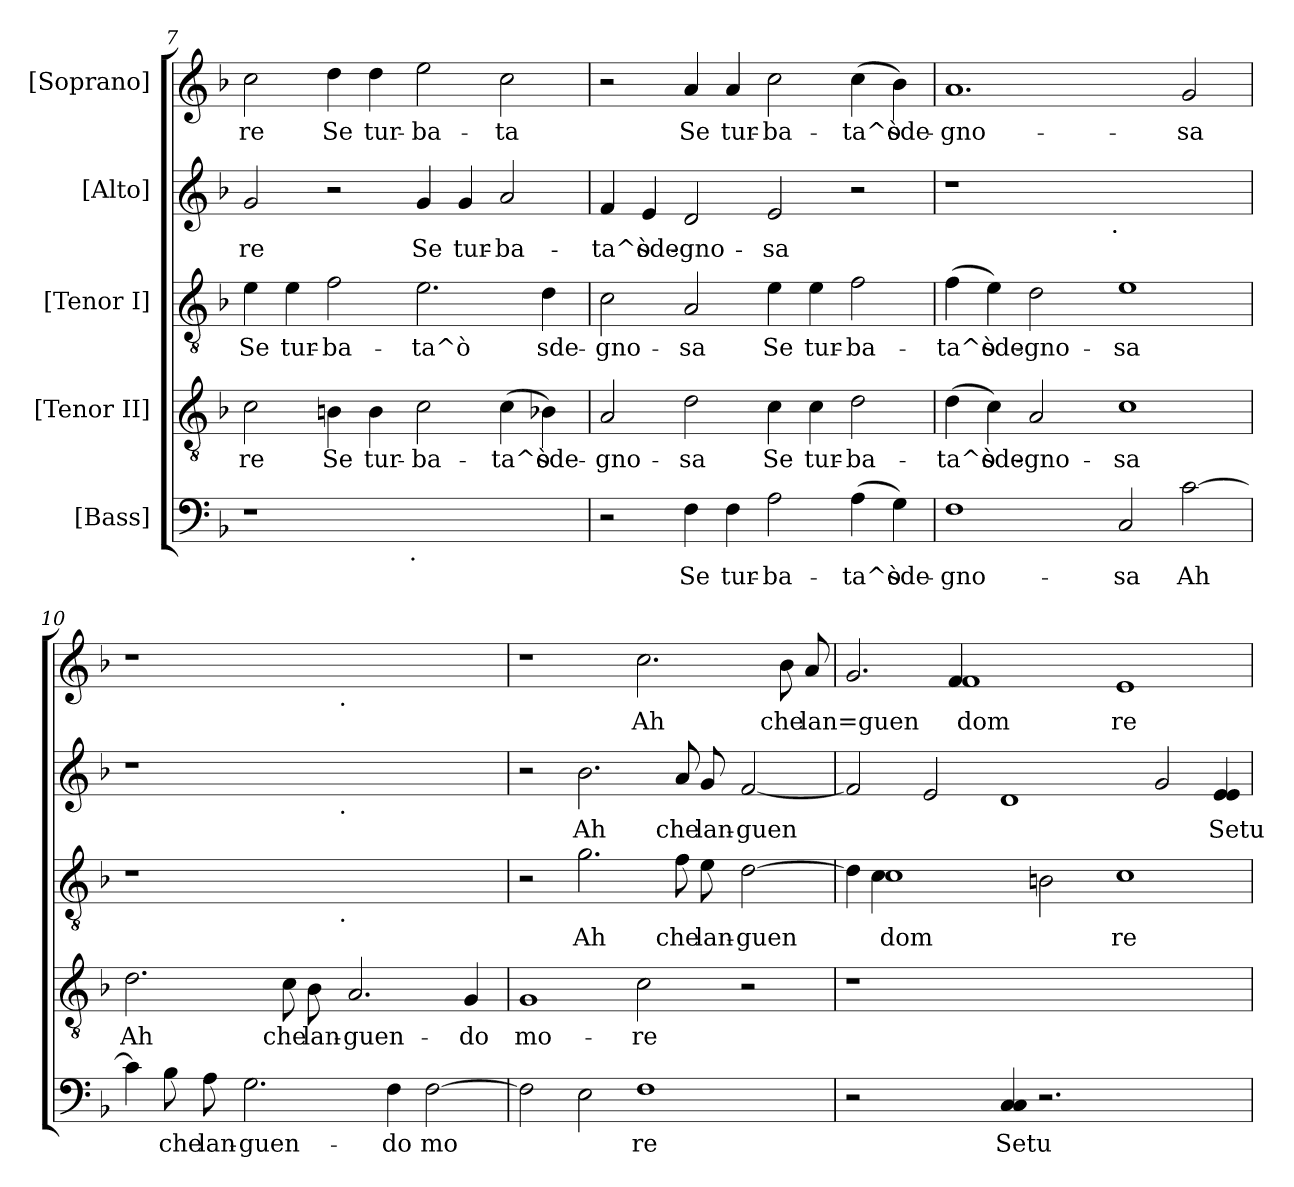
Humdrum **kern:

**kern	**text	**kern	**text	**kern	**text	**kern	**text	**kern	**text
*part5	*part5	*part4	*part4	*part3	*part3	*part2	*part2	*part1	*part1
*staff5	*staff5	*staff4	*staff4	*staff3	*staff3	*staff2	*staff2	*staff1	*staff1
*I"[Bass]	*	*I"[Tenor II]	*	*I"[Tenor I]	*	*I"[Alto]	*	*I"[Soprano]	*
!!LO:PB:g=z
*clefF4	*	*clefGv2	*	*clefGv2	*	*clefG2	*	*clefG2	*
*k[b-]	*	*k[b-]	*	*k[b-]	*	*k[b-]	*	*k[b-]	*
*F:	*	*F:	*	*F:	*	*F:	*	*F:	*
=7	=7	=7	=7	=7	=7	=7	=7	=7	=7
!	!	!	!LO:LY:b:cj	!	!LO:LY:b:cj	!	!LO:LY:b:cj	!	!LO:LY:b:cj
*^	*	*	*	*	*	*	*	*	*
1r	2ryy	.	2c\	-re	4e\	Se	2g/	-re	2cc\	-re
!	!	!	!	!	!	!LO:LY:b:cj	!	!	!	!
.	.	.	.	.	4e\	tur-	.	.	.	.
!	!	!	!	!LO:LY:b:cj	!	!LO:LY:b:cj	!	!	!	!LO:LY:b:cj
.	4ryy	.	4Bn\	Se	2f\	-ba-	2r	.	4dd\	Se
!	!	!	!	!LO:LY:b:cj	!	!	!	!	!	!LO:LY:b:cj
.	8...ryy	.	4B\	tur-	.	.	.	.	4dd\	tur-
!	!LO:TX:b:t=.	!	!	!	!	!	!	!	!	!
.	1ryy	.	.	.	.	.	.	.	.	.
!	!	!	!	!LO:LY:b:cj	!	!LO:LY:b:cj	!	!LO:LY:b:cj	!	!LO:LY:b:cj
1ryy	.	.	2c\	-ba-	2.e\	-ta^ò	4g/	Se	2ee\	-ba-
!	!	!	!	!	!	!	!	!LO:LY:b:cj	!	!
.	.	.	.	.	.	.	4g/	tur-	.	.
!	!	!	!	!LO:LY:b:cj	!	!	!	!LO:LY:b:cj	!	!LO:LY:b:cj
.	.	.	(<4c\	-ta^ò	.	.	2a/	-ba-	2cc\	-ta
!	!	!	!	!LO:LY:b:cj	!	!LO:LY:b:cj	!	!	!	!
.	.	.	4B-X\)	sde-	4d\	sde-	.	.	.	.
.	64ryy	.	.	.	.	.	.	.	.	.
=8	=8	=8	=8	=8	=8	=8	=8	=8	=8	=8
!	!	!	!	!LO:LY:b:cj	!	!LO:LY:b:cj	!	!LO:LY:b:cj	!	!
*v	*v	*	*	*	*	*	*	*	*	*
2r	.	2A/	-gno-	2c\	-gno-	4f/	-ta^ò	2r	.
!	!	!	!	!	!	!	!LO:LY:b:cj	!	!
.	.	.	.	.	.	4e/	sde-	.	.
!	!LO:LY:b:cj	!	!LO:LY:b:cj	!	!LO:LY:b:cj	!	!LO:LY:b:cj	!	!LO:LY:b:cj
4F\	Se	2d\	-sa	2A/	-sa	2d/	-gno-	4a/	Se
!	!LO:LY:b:cj	!	!	!	!	!	!	!	!LO:LY:b:cj
4F\	tur-	.	.	.	.	.	.	4a/	tur-
!	!LO:LY:b:cj	!	!LO:LY:b:cj	!	!LO:LY:b:cj	!	!LO:LY:b:cj	!	!LO:LY:b:cj
2A\	-ba-	4c\	Se	4e\	Se	2e/	-sa	2cc\	-ba-
!	!	!	!LO:LY:b:cj	!	!LO:LY:b:cj	!	!	!	!
.	.	4c\	tur-	4e\	tur-	.	.	.	.
!	!LO:LY:b:cj	!	!LO:LY:b:cj	!	!LO:LY:b:cj	!	!	!	!LO:LY:b:cj
(<4A\	-ta^ò	2d\	-ba-	2f\	-ba-	2r	.	(<4cc\	-ta^ò
!	!LO:LY:b:cj	!	!	!	!	!	!	!	!LO:LY:b:cj
4G\)	sde-	.	.	.	.	.	.	4b-\)	sde-
=9	=9	=9	=9	=9	=9	=9	=9	=9	=9
!	!LO:LY:b:cj	!	!LO:LY:b:cj	!	!LO:LY:b:cj	!	!	!	!LO:LY:b:cj
*	*	*	*	*	*	*^	*	*	*
1F	-gno-	(<4d\	-ta^ò	(<4f\	-ta^ò	1r	2ryy	.	1.a	-gno-
!	!	!	!LO:LY:b:cj	!	!LO:LY:b:cj	!	!	!	!	!
.	.	4c\)	sde-	4e\)	sde-	.	.	.	.	.
!	!	!	!LO:LY:b:cj	!	!LO:LY:b:cj	!	!	!	!	!
.	.	2A/	-gno-	2d\	-gno-	.	4ryy	.	.	.
.	.	.	.	.	.	.	8...ryy	.	.	.
!	!	!	!	!	!	!	!LO:TX:b:t=.	!	!	!
.	.	.	.	.	.	.	1ryy	.	.	.
!	!LO:LY:b:cj	!	!LO:LY:b:cj	!	!LO:LY:b:cj	!	!	!	!	!
2C/	-sa	1c	-sa	1e	-sa	1ryy	.	.	.	.
!	!LO:LY:b:cj	!	!	!	!	!	!	!	!	!LO:LY:b:cj
[<2c\	Ah	.	.	.	.	.	.	.	2g/	-sa
.	.	.	.	.	.	.	64ryy	.	.	.
!!LO:PB:g=z
=10	=10	=10	=10	=10	=10	=10	=10	=10	=10	=10
!	!LO:LY:b:cj	!	!LO:LY:b:cj	!	!	!	!	!	!	!
*	*	*	*	*^	*	*	*	*	*^	*
4c\]	.	2.d\	Ah	1r	2ryy	.	1r	2ryy	.	1r	2ryy	.
!	!LO:LY:b:cj	!	!	!	!	!	!	!	!	!	!	!
8B-\	che	.	.	.	.	.	.	.	.	.	.	.
!	!LO:LY:b:cj	!	!	!	!	!	!	!	!	!	!	!
8A\	lan-	.	.	.	.	.	.	.	.	.	.	.
!	!LO:LY:b:cj	!	!	!	!	!	!	!	!	!	!	!
2.G\	-guen-	.	.	.	4ryy	.	.	4ryy	.	.	4ryy	.
!	!	!	!LO:LY:b:cj	!	!	!	!	!	!	!	!	!
.	.	8c\	che	.	8...ryy	.	.	8...ryy	.	.	8...ryy	.
!	!	!	!LO:LY:b:cj	!	!	!	!	!	!	!	!	!
.	.	8B-\	lan-	.	.	.	.	.	.	.	.	.
!	!	!	!	!	!	!	!	!	!	!	!LO:TX:b:t=.	!
!	!	!	!	!	!	!	!	!LO:TX:b:t=.	!	!	!	!
!	!	!	!	!	!LO:TX:b:t=.	!	!	!	!	!	!	!
.	.	.	.	.	1ryy	.	.	1ryy	.	.	1ryy	.
!	!	!	!LO:LY:b:cj	!	!	!	!	!	!	!	!	!
.	.	2.A/	-guen-	1ryy	.	.	1ryy	.	.	1ryy	.	.
!	!LO:LY:b:cj	!	!	!	!	!	!	!	!	!	!	!
4F\	-do	.	.	.	.	.	.	.	.	.	.	.
!	!LO:LY:b:cj	!	!	!	!	!	!	!	!	!	!	!
[>2F\	mo-	.	.	.	.	.	.	.	.	.	.	.
!	!	!	!LO:LY:b:cj	!	!	!	!	!	!	!	!	!
.	.	4G/	-do	.	.	.	.	.	.	.	.	.
.	.	.	.	.	64ryy	.	.	64ryy	.	.	64ryy	.
=11	=11	=11	=11	=11	=11	=11	=11	=11	=11	=11	=11	=11
!	!LO:LY:b:cj	!	!LO:LY:b:cj	!	!	!	!	!	!	!	!	!
*	*	*	*	*v	*v	*	*	*	*	*v	*v	*
*	*	*	*	*	*	*v	*v	*	*	*
2F\]	--	1G	mo-	2r	.	2r	.	1r	.
!	!LO:LY:b:cj	!	!	!	!LO:LY:b:cj	!	!LO:LY:b:cj	!	!
2E\	--	.	.	2.g\	Ah	2.b-\	Ah	.	.
!	!LO:LY:b:cj	!	!LO:LY:b:cj	!	!	!	!	!	!LO:LY:b:cj
1F	-re	2c\	-re	.	.	.	.	2.cc\	Ah
!	!	!	!	!	!LO:LY:b:cj	!	!LO:LY:b:cj	!	!
.	.	.	.	8f\	che	8a/	che	.	.
!	!	!	!	!	!LO:LY:b:cj	!	!LO:LY:b:cj	!	!
.	.	.	.	8e\	lan-	8g/	lan-	.	.
!	!	!	!	!	!LO:LY:b:cj	!	!LO:LY:b:cj	!	!
.	.	2r	.	[>2d\	-guen-	[<2f/	-guen-	.	.
!	!	!	!	!	!	!	!	!	!LO:LY:b:cj
.	.	.	.	.	.	.	.	8b-\	che
!	!	!	!	!	!	!	!	!	!LO:LY:b:cj
.	.	.	.	.	.	.	.	8a/	lan=guen-
=12	=12	=12	=12	=12	=12	=12	=12	=12	=12
!	!	!	!	!	!LO:LY:b:cj	!	!LO:LY:b:cj	!	!LO:LY:b:cj
*	*	*	*	*^	*	*	*	*^	*
2r	.	1r	.	4d\]	4ryy	--	2f/]	--	2.g/	2.ryy	--
!	!	!	!	!	!	!LO:LY:b:cj	!	!	!	!	!
.	.	.	.	1c	4c\	-dom	.	.	.	.	.
2ryy	.	.	.	.	1ryy	.	2e/	.	.	.	.
!	!	!	!	!	!	!	!	!	!	!	!LO:LY:b:cj
.	.	.	.	.	.	.	.	.	1f	4f/	-dom
!	!LO:LY:b:cj	!	!	!	!	!	!	!	!	!	!
4C/ 4C/	Setu	1..ryy	.	.	.	.	1d	.	.	1..ryy	.
!	!	!	!	!	!	!LO:LY:b:cj	!	!	!	!	!
2.r	.	.	.	2Bn\	.	-	.	.	.	.	.
.	.	.	.	.	1ryy	.	.	.	.	.	.
!	!	!	!	!	!	!LO:LY:b:cj	!	!	!	!	!LO:LY:b:cj
.	.	.	.	1c	.	-re	.	.	1e	.	re
2.ryy	.	.	.	.	.	.	2g/	.	.	.	.
!	!	!	!	!	!	!	!	!LO:LY:b:cj	!	!	!
.	.	.	.	.	4ryy	.	4e/ 4e/	-Setu	.	.	.
*	*	*	*	*v	*v	*	*	*	*v	*v	*
=	=	=	=	=	=	=	=	=	=
*-	*-	*-	*-	*-	*-	*-	*-	*-	*-
